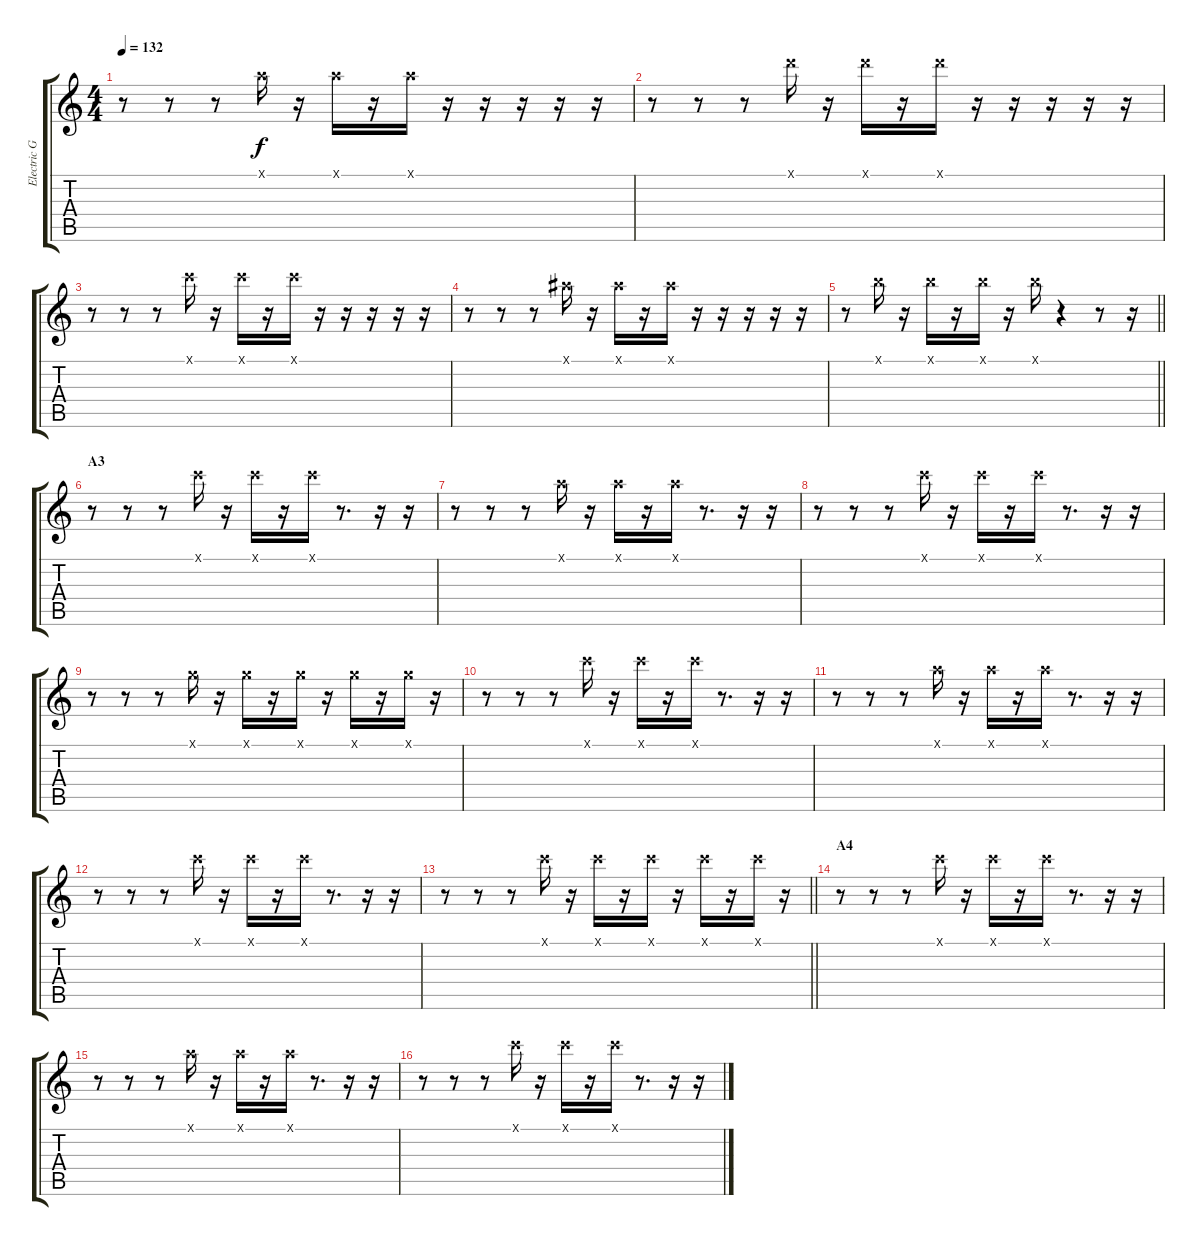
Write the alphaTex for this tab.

\track ("Electric Guitar (Muted)" "Electric G") {instrument electricguitarclean}
\staff {score tabs}
\tuning (E4 B3 G3 D3 A2 E2) {hide}
\ts (4 4)
\tempo 132
\clef g2
\ks c
r.8{dy f} r.8 r.8 5.1{x}.16 r.16 5.1{x}.16 r.16 5.1{x}.16 r.16 r.16 r.16 r.16 r.16 |
r.8 r.8 r.8 10.1{x}.16 r.16 10.1{x}.16 r.16 10.1{x}.16 r.16 r.16 r.16 r.16 r.16 |
r.8 r.8 r.8 8.1{x}.16 r.16 8.1{x}.16 r.16 8.1{x}.16 r.16 r.16 r.16 r.16 r.16 |
r.8 r.8 r.8 6.1{x}.16 r.16 6.1{x}.16 r.16 6.1{x}.16 r.16 r.16 r.16 r.16 r.16 |
\barLineRight lightlight
r.8 7.1{x}.16 r.16 7.1{x}.16 r.16 7.1{x}.16 r.16 7.1{x}.16 r.4 r.8 r.16 |
\section ("" "A3")
r.8 r.8 r.8 8.1{x}.16 r.16 8.1{x}.16 r.16 8.1{x}.16 r.8{d} r.16 r.16 |
r.8 r.8 r.8 5.1{x}.16 r.16 5.1{x}.16 r.16 5.1{x}.16 r.8{d} r.16 r.16 |
r.8 r.8 r.8 8.1{x}.16 r.16 8.1{x}.16 r.16 8.1{x}.16 r.8{d} r.16 r.16 |
r.8 r.8 r.8 3.1{x}.16 r.16 3.1{x}.16 r.16 3.1{x}.16 r.16 3.1{x}.16 r.16 3.1{x}.16 r.16 |
r.8 r.8 r.8 8.1{x}.16 r.16 8.1{x}.16 r.16 8.1{x}.16 r.8{d} r.16 r.16 |
r.8 r.8 r.8 5.1{x}.16 r.16 5.1{x}.16 r.16 5.1{x}.16 r.8{d} r.16 r.16 |
r.8 r.8 r.8 8.1{x}.16 r.16 8.1{x}.16 r.16 8.1{x}.16 r.8{d} r.16 r.16 |
\barLineRight lightlight
r.8 r.8 r.8 8.1{x}.16 r.16 8.1{x}.16 r.16 8.1{x}.16 r.16 8.1{x}.16 r.16 8.1{x}.16 r.16 |
\section ("" "A4")
r.8 r.8 r.8 8.1{x}.16 r.16 8.1{x}.16 r.16 8.1{x}.16 r.8{d} r.16 r.16 |
r.8 r.8 r.8 5.1{x}.16 r.16 5.1{x}.16 r.16 5.1{x}.16 r.8{d} r.16 r.16 |
r.8 r.8 r.8 8.1{x}.16 r.16 8.1{x}.16 r.16 8.1{x}.16 r.8{d} r.16 r.16
